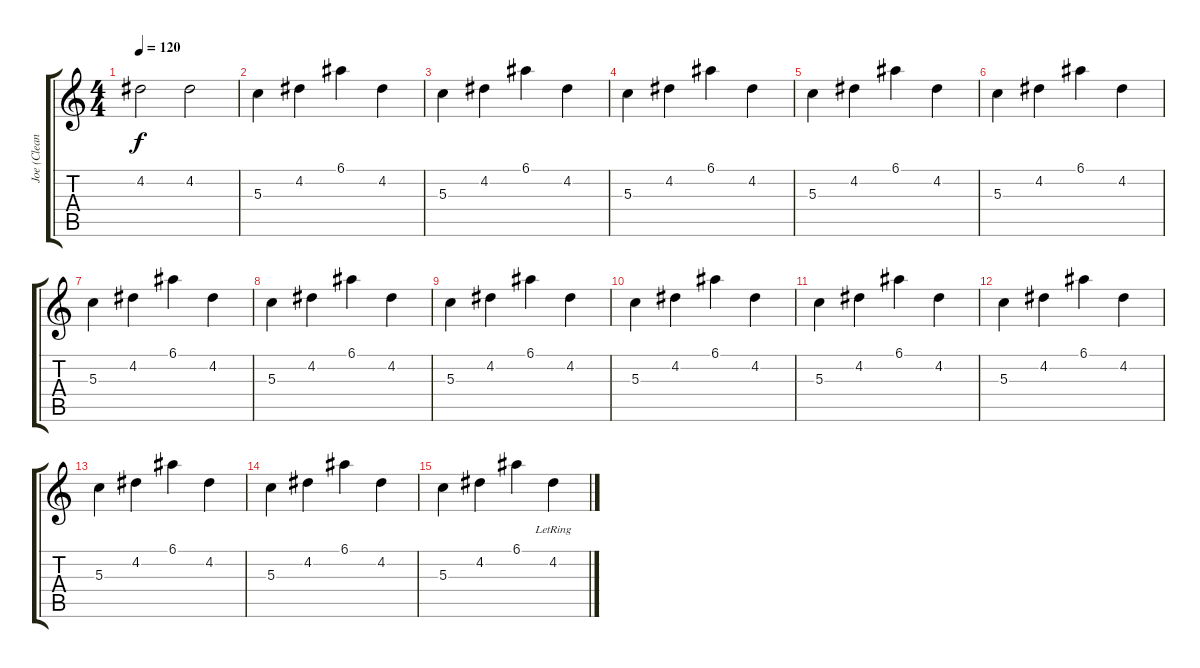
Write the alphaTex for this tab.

\track ("Joe (Clean)" "Joe (Clean") {instrument electricguitarclean}
\staff {score tabs}
\tuning (E4 B3 G3 D3 A2 E2) {hide}
\ts (4 4)
\tempo 120
\clef g2
\ks c
4.2.2{dy f} 4.2.2 |
5.3.4 4.2.4 6.1.4 4.2.4 |
5.3.4 4.2.4 6.1.4 4.2.4 |
5.3.4 4.2.4 6.1.4 4.2.4 |
5.3.4 4.2.4 6.1.4 4.2.4 |
5.3.4 4.2.4 6.1.4 4.2.4 |
5.3.4 4.2.4 6.1.4 4.2.4 |
5.3.4 4.2.4 6.1.4 4.2.4 |
5.3.4 4.2.4 6.1.4 4.2.4 |
5.3.4 4.2.4 6.1.4 4.2.4 |
5.3.4 4.2.4 6.1.4 4.2.4 |
5.3.4 4.2.4 6.1.4 4.2.4 |
5.3.4 4.2.4 6.1.4 4.2.4 |
5.3.4 4.2.4 6.1.4 4.2.4 |
5.3.4 4.2.4 6.1.4 4.2{lr}.4
